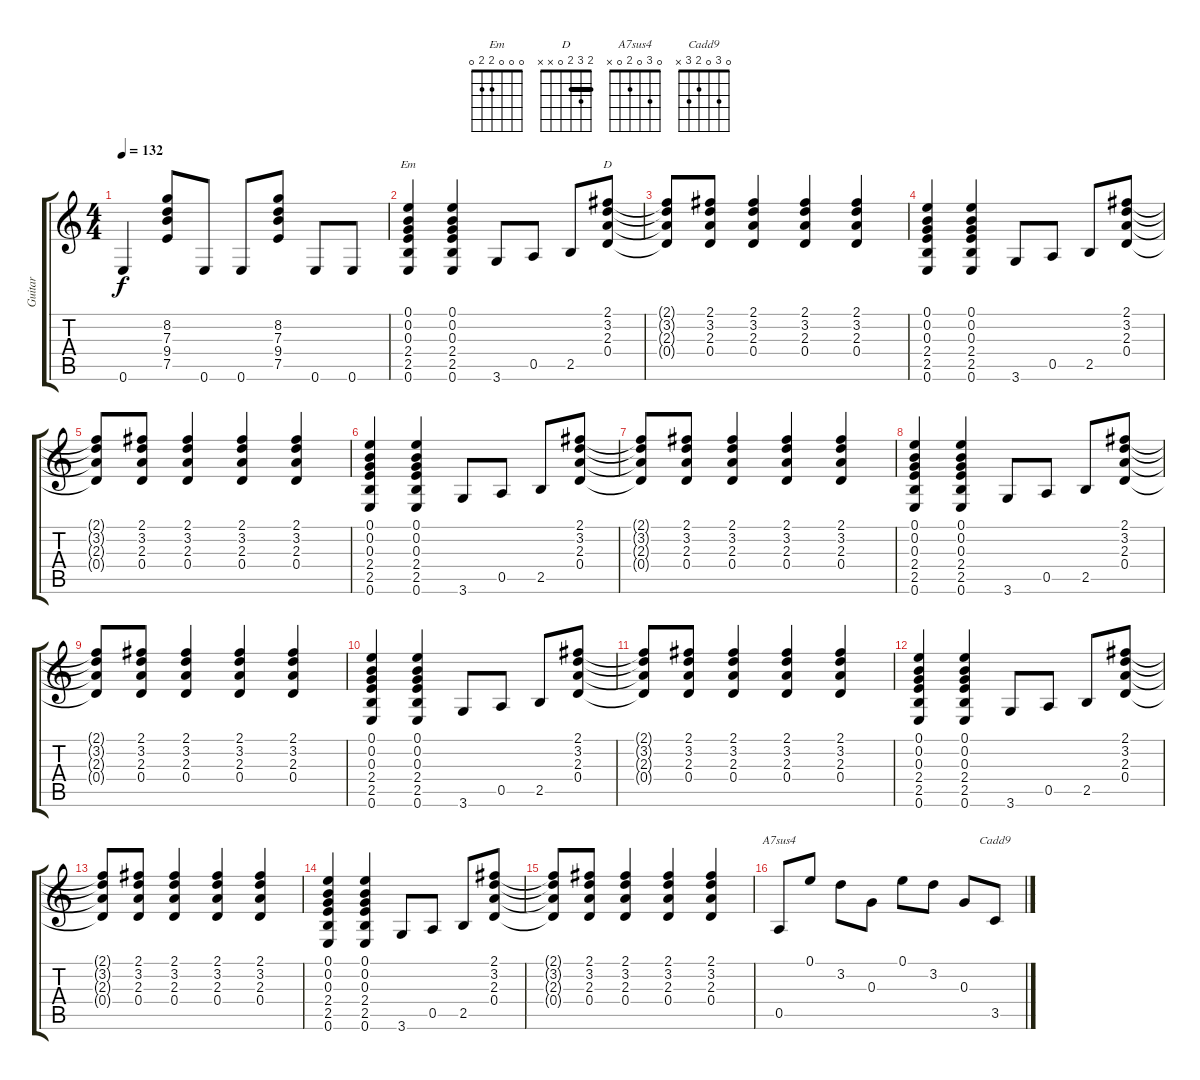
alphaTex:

\track ("Guitar" "Guitar") {instrument distortionguitar}
\staff {score tabs}
\tuning (E4 B3 G3 D3 A2 E2) {hide}
\chord ("Em" 0 0 0 2 2 0)
\chord ("D" 2 3 2 0 x x) {barre 2}
\chord ("A7sus4" 0 3 0 2 0 x)
\chord ("Cadd9" 0 3 0 2 3 x)
\ts (4 4)
\tempo 132
\clef g2
\ks c
0.6.4{dy f} (8.2 7.3 9.4 7.5).8 0.6.8 0.6.8 (8.2 7.3 9.4 7.5).8 0.6.8 0.6.8 |
(0.1 0.2 0.3 2.4 2.5 0.6).4{ch "Em"} (0.1 0.2 0.3 2.4 2.5 0.6).4 3.6.8 0.5.8 2.5.8 (2.1 3.2 2.3 0.4).8{ch "D"} |
(2.1{t} 3.2{t} 2.3{t} 0.4{t}).8 (2.1 3.2 2.3 0.4).8 (2.1 3.2 2.3 0.4).4 (2.1 3.2 2.3 0.4).4 (2.1 3.2 2.3 0.4).4 |
(0.1 0.2 0.3 2.4 2.5 0.6).4 (0.1 0.2 0.3 2.4 2.5 0.6).4 3.6.8 0.5.8 2.5.8 (2.1 3.2 2.3 0.4).8 |
(2.1{t} 3.2{t} 2.3{t} 0.4{t}).8 (2.1 3.2 2.3 0.4).8 (2.1 3.2 2.3 0.4).4 (2.1 3.2 2.3 0.4).4 (2.1 3.2 2.3 0.4).4 |
(0.1 0.2 0.3 2.4 2.5 0.6).4 (0.1 0.2 0.3 2.4 2.5 0.6).4 3.6.8 0.5.8 2.5.8 (2.1 3.2 2.3 0.4).8 |
(2.1{t} 3.2{t} 2.3{t} 0.4{t}).8 (2.1 3.2 2.3 0.4).8 (2.1 3.2 2.3 0.4).4 (2.1 3.2 2.3 0.4).4 (2.1 3.2 2.3 0.4).4 |
(0.1 0.2 0.3 2.4 2.5 0.6).4 (0.1 0.2 0.3 2.4 2.5 0.6).4 3.6.8 0.5.8 2.5.8 (2.1 3.2 2.3 0.4).8 |
(2.1{t} 3.2{t} 2.3{t} 0.4{t}).8 (2.1 3.2 2.3 0.4).8 (2.1 3.2 2.3 0.4).4 (2.1 3.2 2.3 0.4).4 (2.1 3.2 2.3 0.4).4 |
(0.1 0.2 0.3 2.4 2.5 0.6).4 (0.1 0.2 0.3 2.4 2.5 0.6).4 3.6.8 0.5.8 2.5.8 (2.1 3.2 2.3 0.4).8 |
(2.1{t} 3.2{t} 2.3{t} 0.4{t}).8 (2.1 3.2 2.3 0.4).8 (2.1 3.2 2.3 0.4).4 (2.1 3.2 2.3 0.4).4 (2.1 3.2 2.3 0.4).4 |
(0.1 0.2 0.3 2.4 2.5 0.6).4 (0.1 0.2 0.3 2.4 2.5 0.6).4 3.6.8 0.5.8 2.5.8 (2.1 3.2 2.3 0.4).8 |
(2.1{t} 3.2{t} 2.3{t} 0.4{t}).8 (2.1 3.2 2.3 0.4).8 (2.1 3.2 2.3 0.4).4 (2.1 3.2 2.3 0.4).4 (2.1 3.2 2.3 0.4).4 |
(0.1 0.2 0.3 2.4 2.5 0.6).4 (0.1 0.2 0.3 2.4 2.5 0.6).4 3.6.8 0.5.8 2.5.8 (2.1 3.2 2.3 0.4).8 |
(2.1{t} 3.2{t} 2.3{t} 0.4{t}).8 (2.1 3.2 2.3 0.4).8 (2.1 3.2 2.3 0.4).4 (2.1 3.2 2.3 0.4).4 (2.1 3.2 2.3 0.4).4 |
0.5.8{ch "A7sus4"} 0.1.8 3.2.8 0.3.8 0.1.8 3.2.8 0.3.8 3.5.8{ch "Cadd9"}
